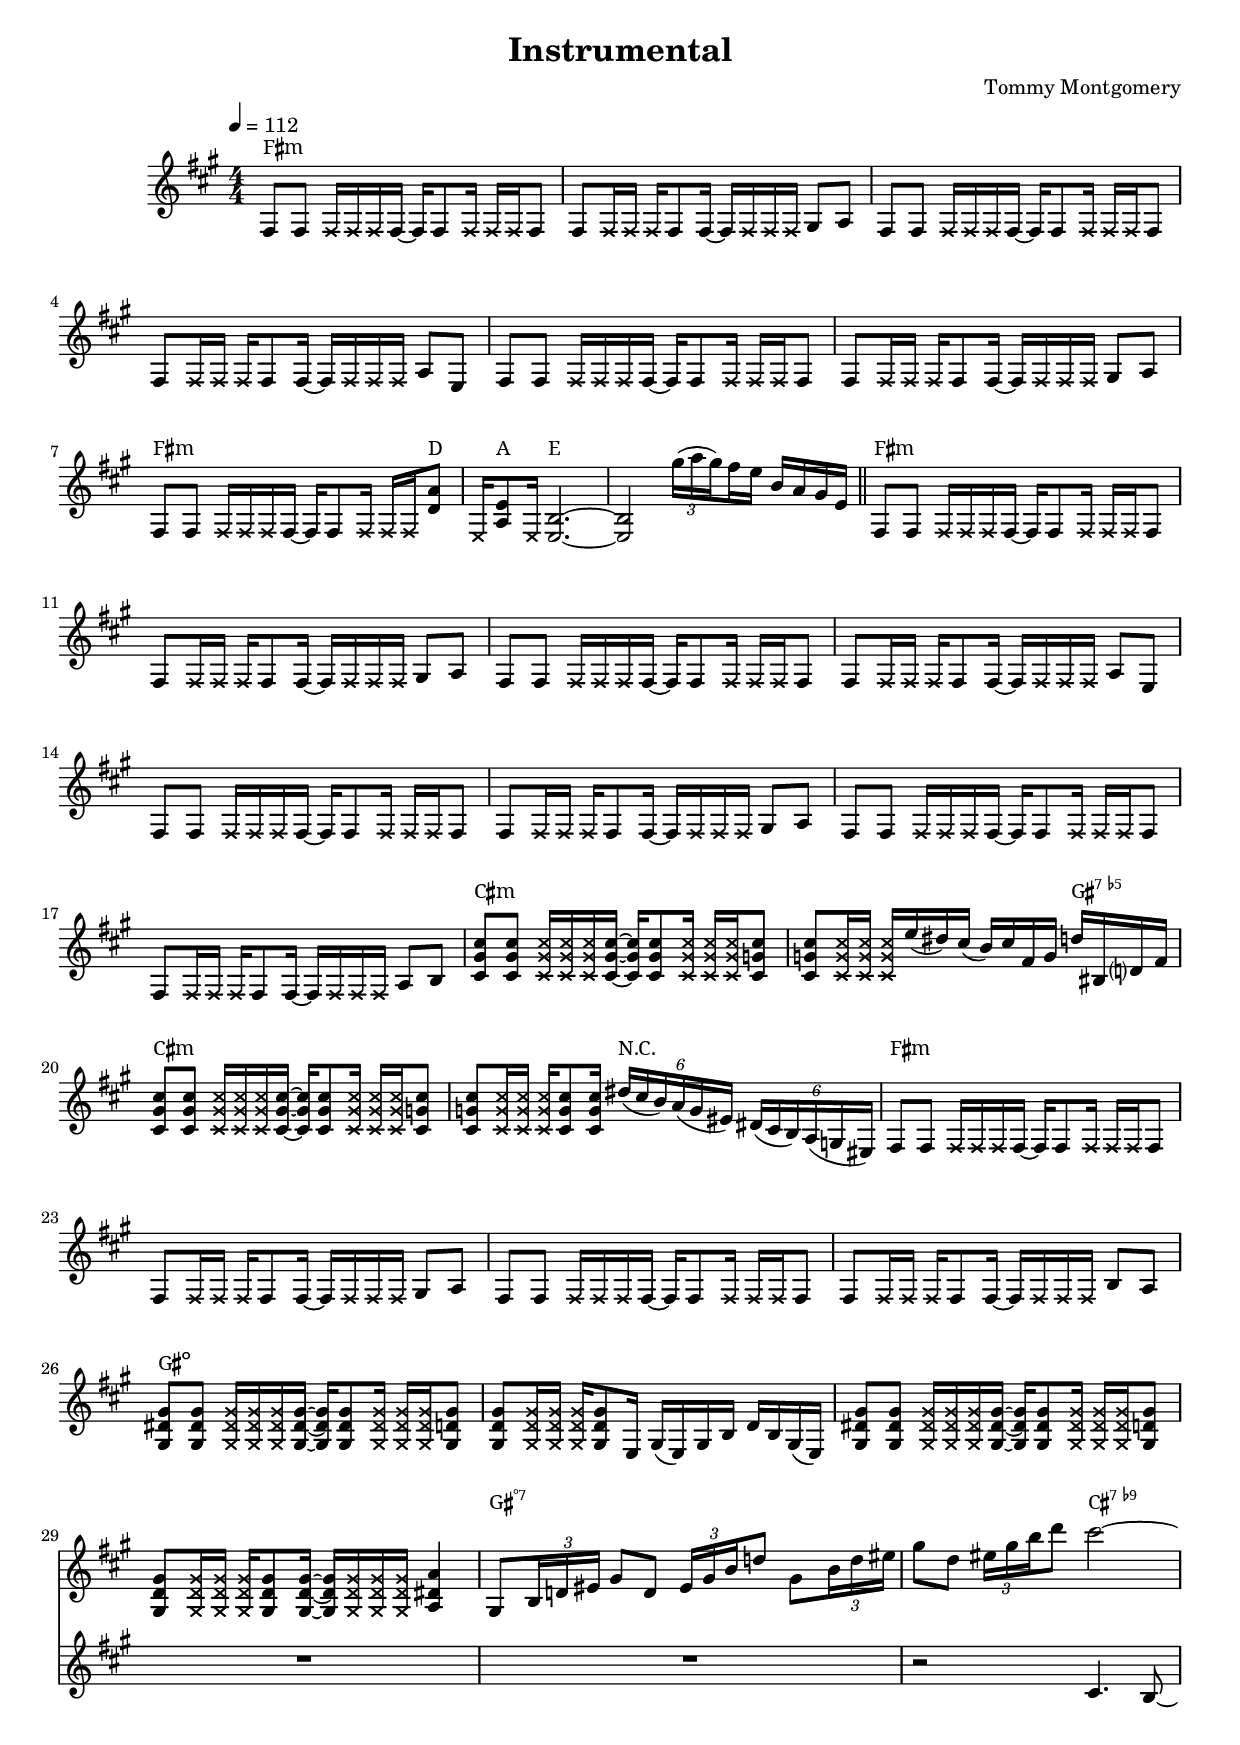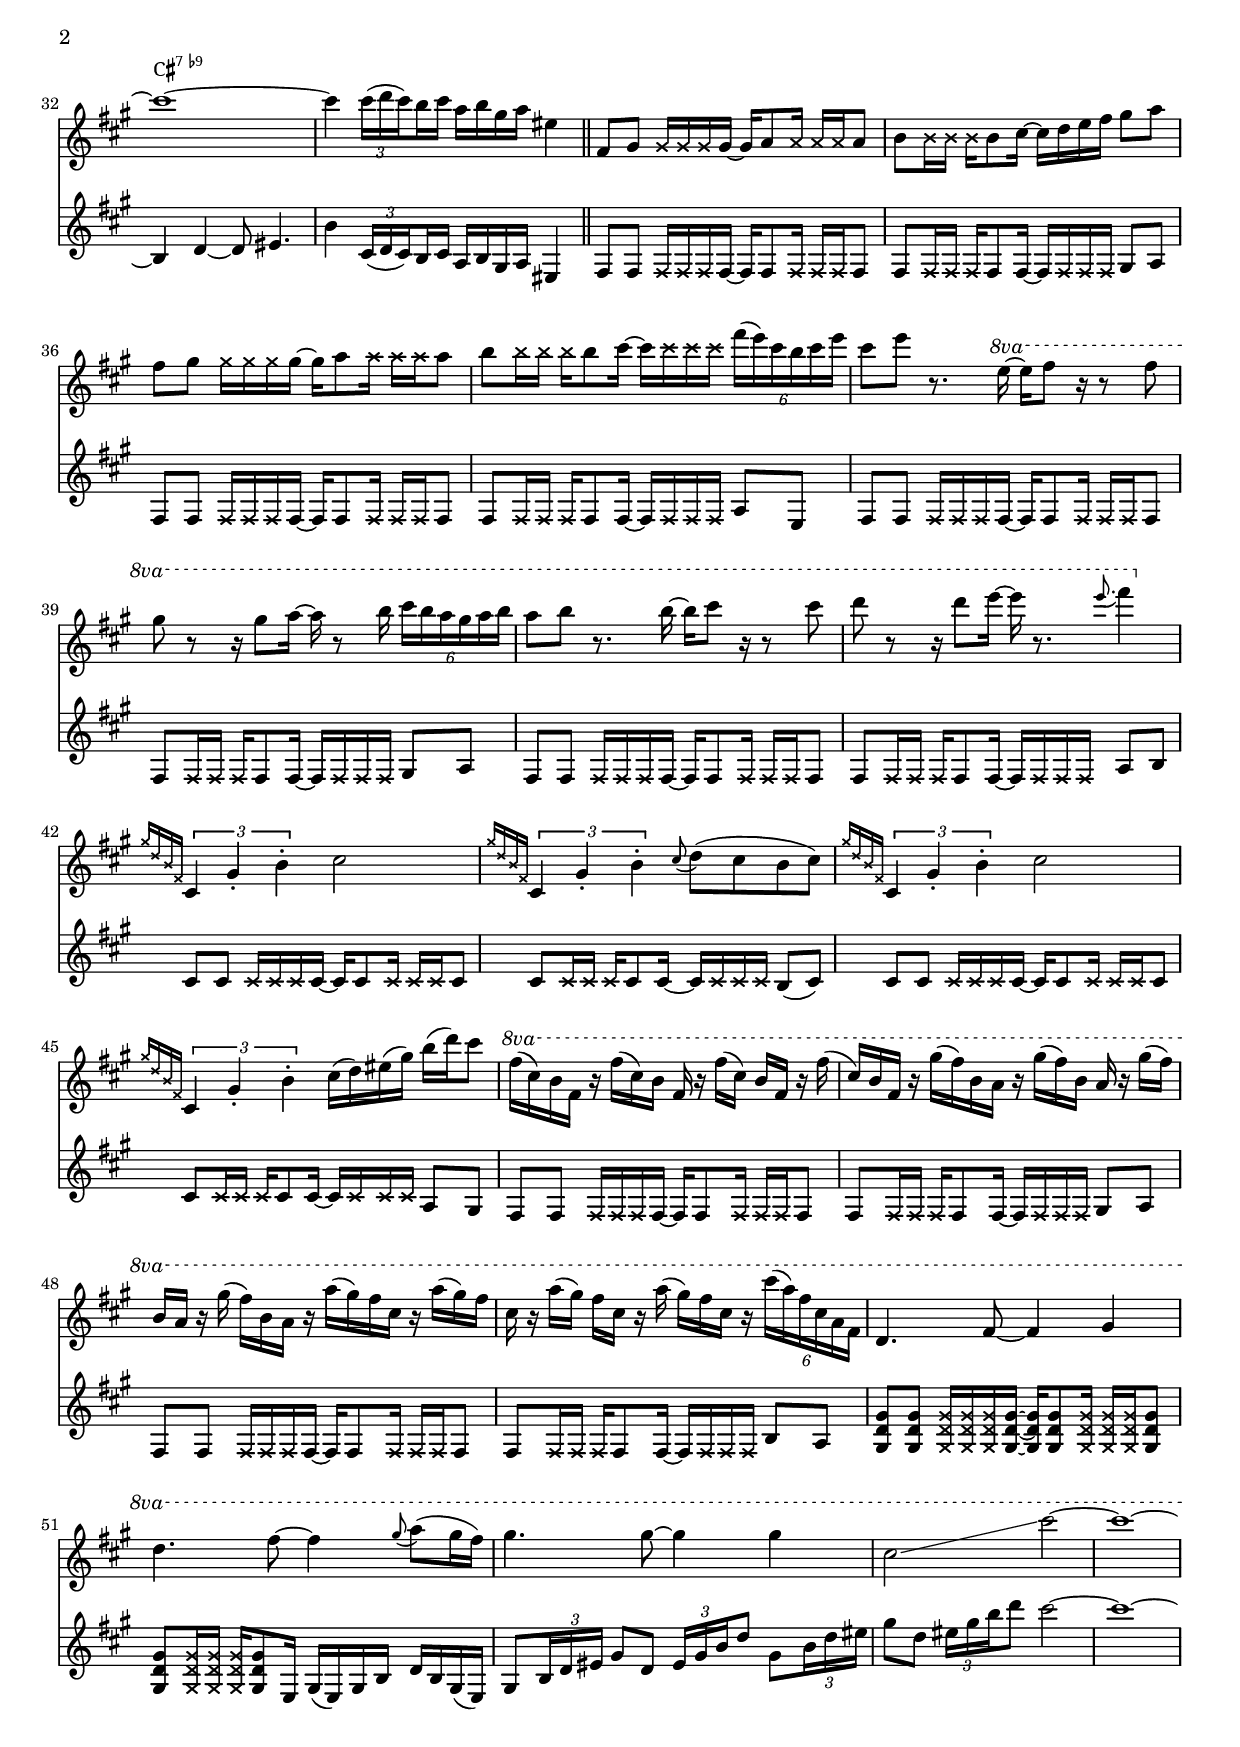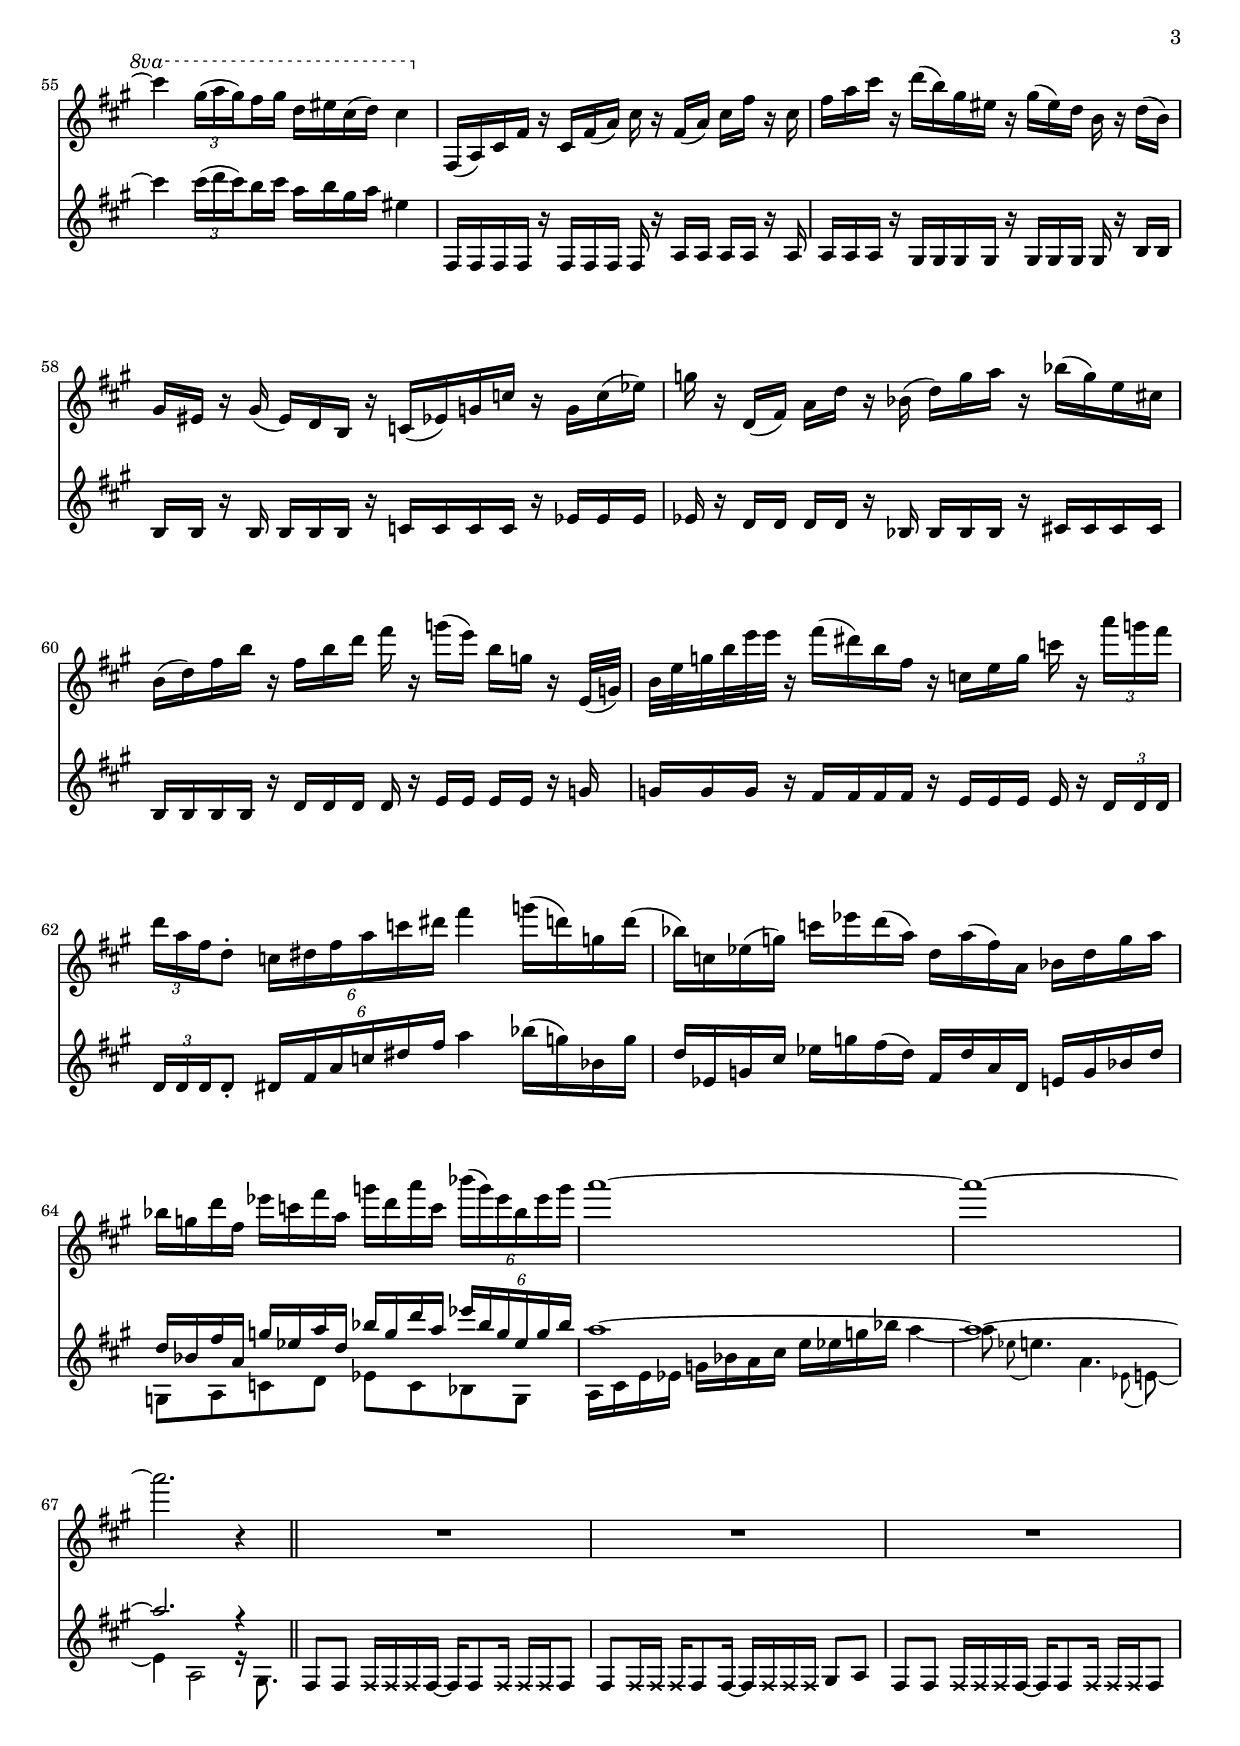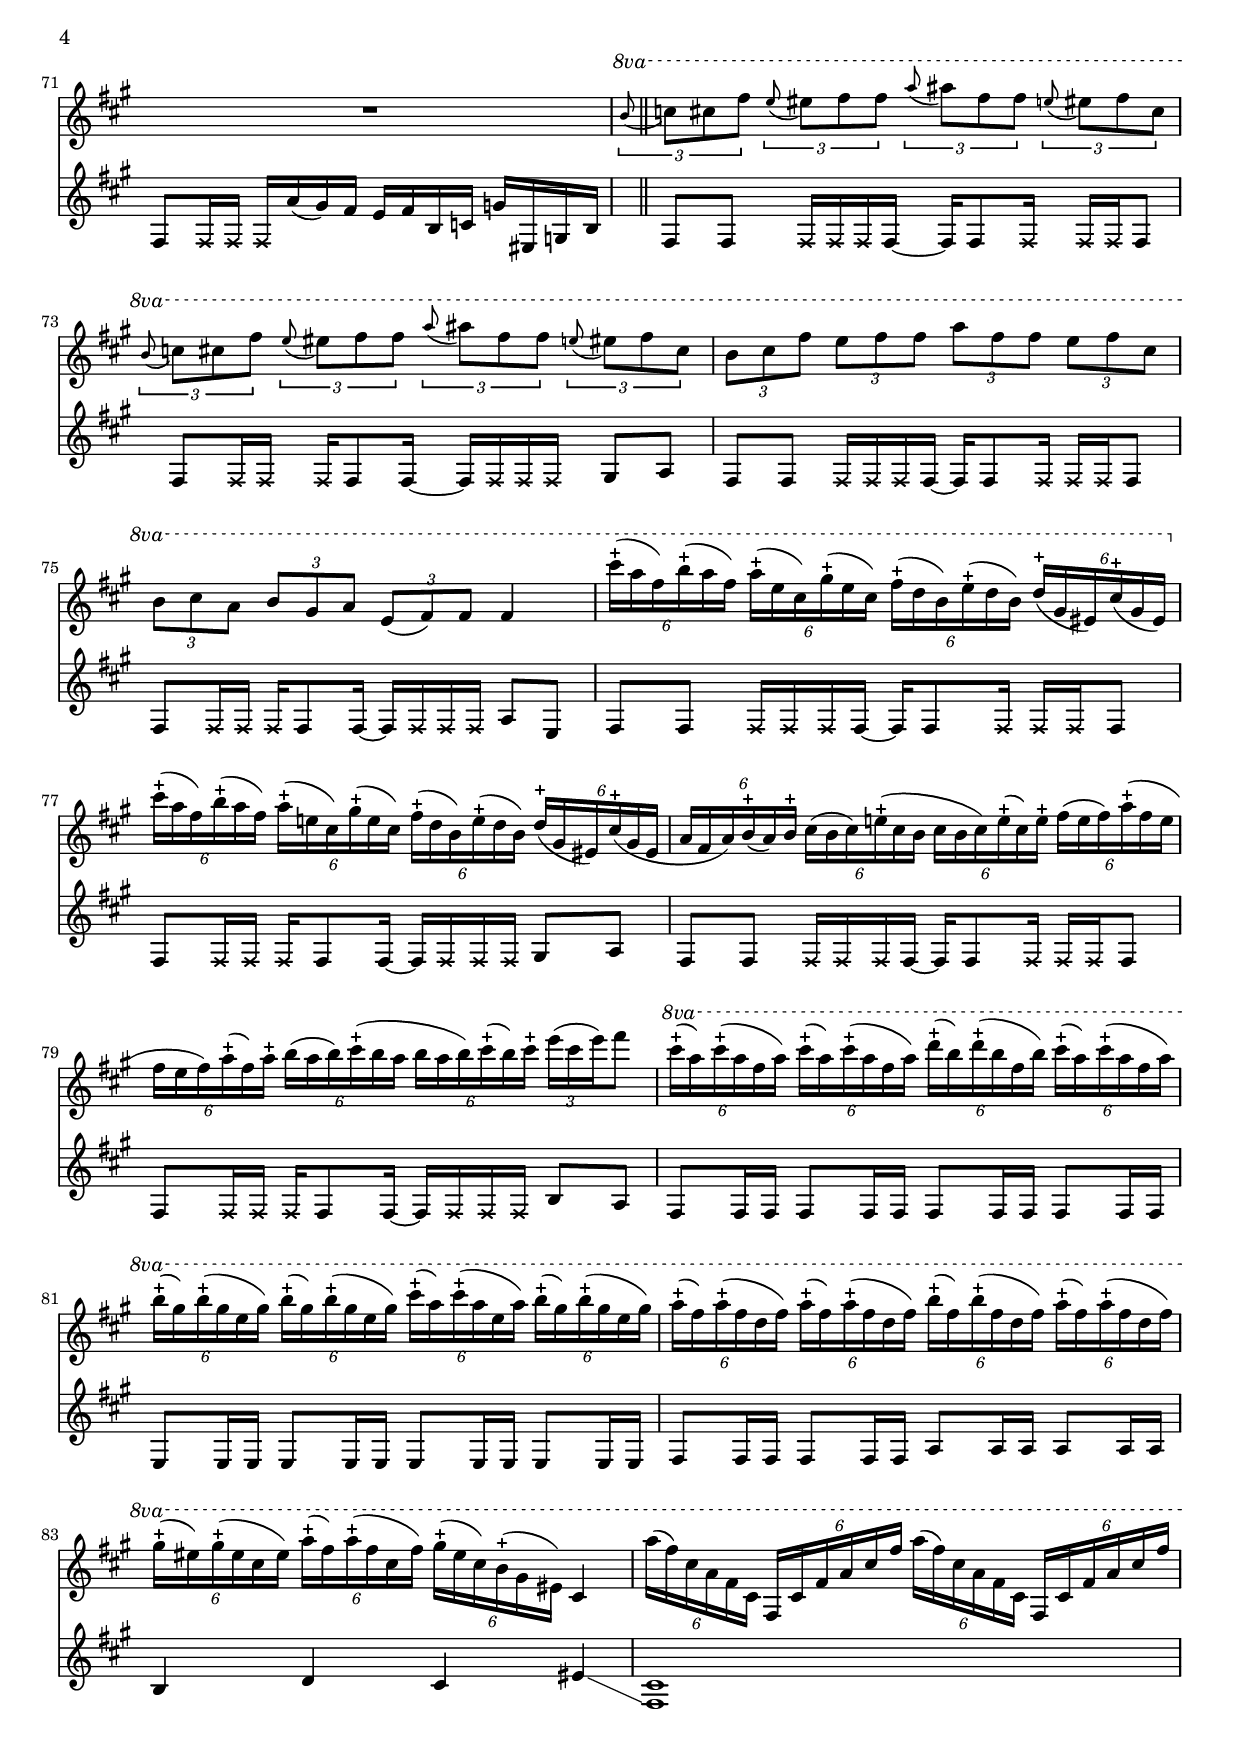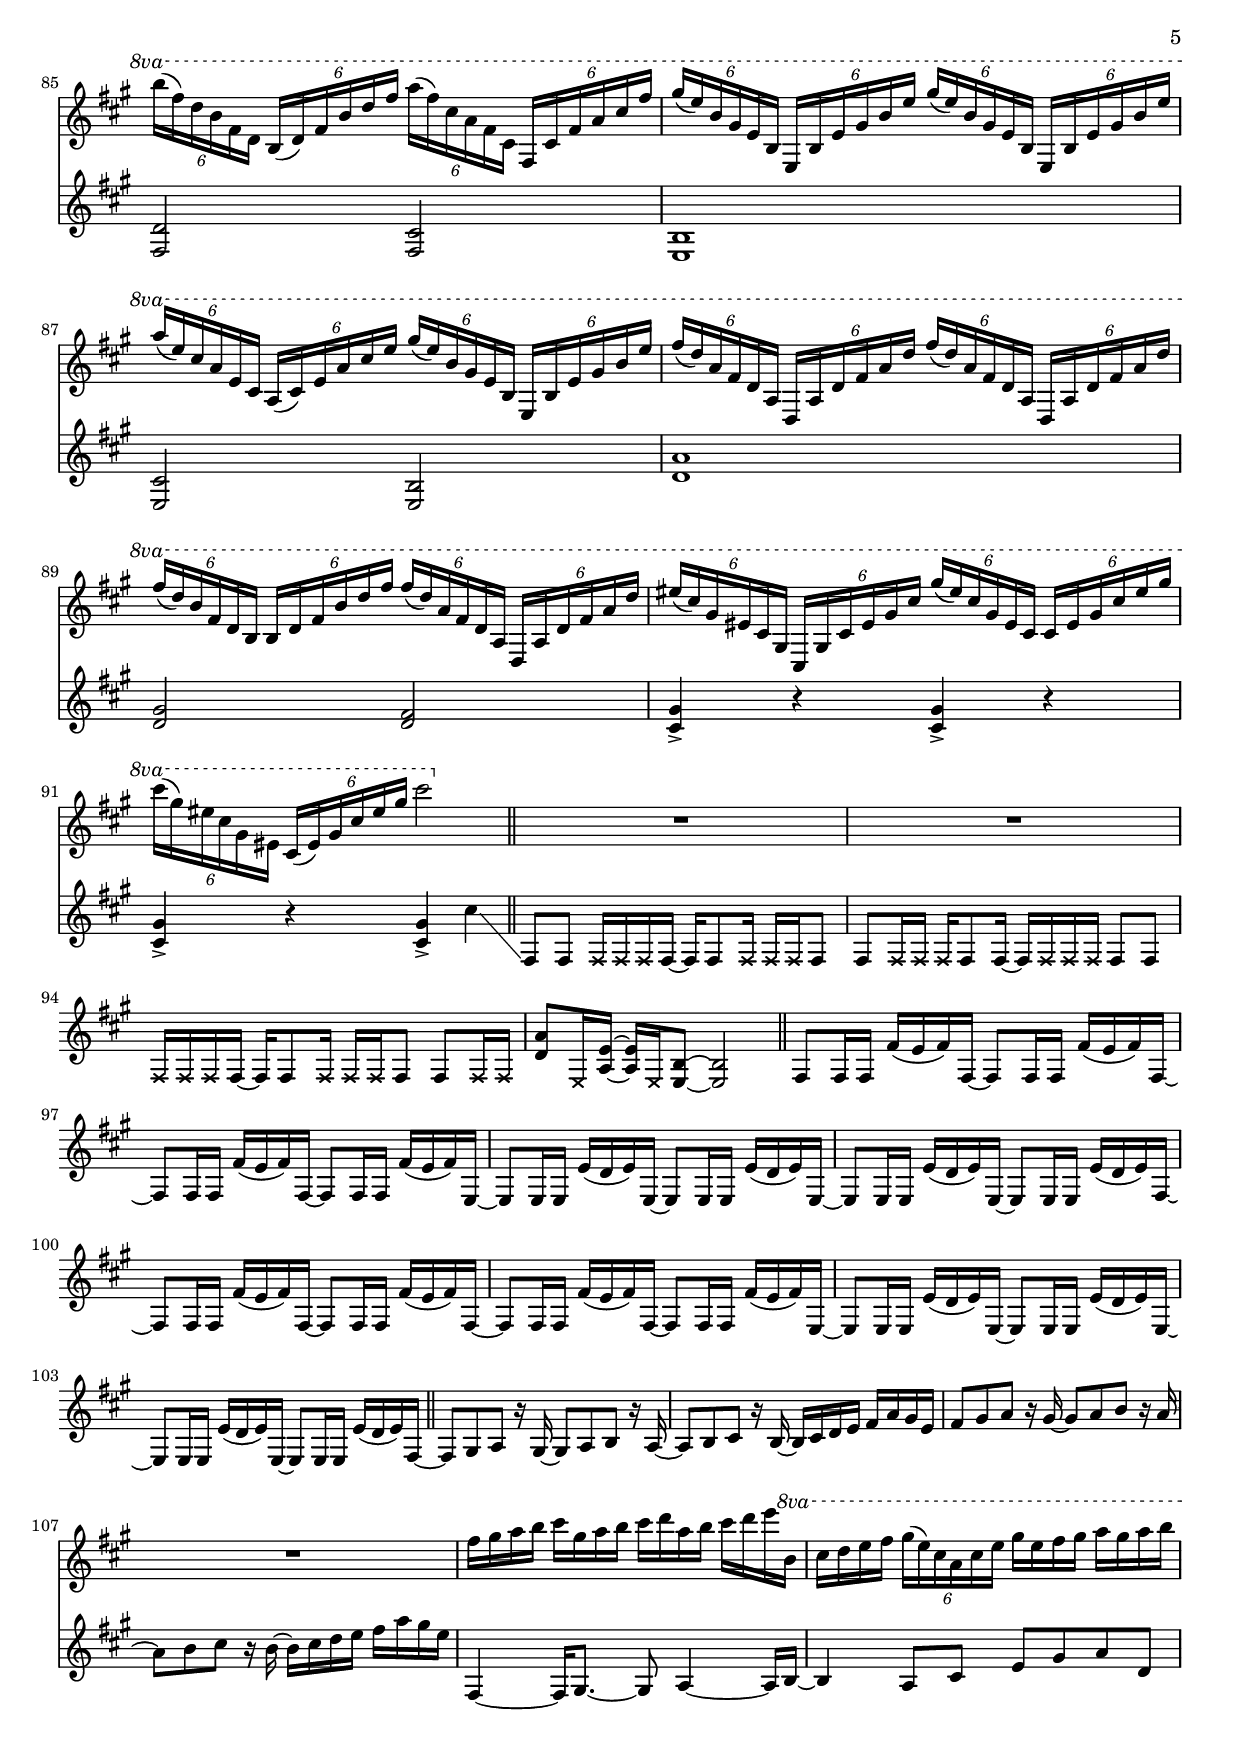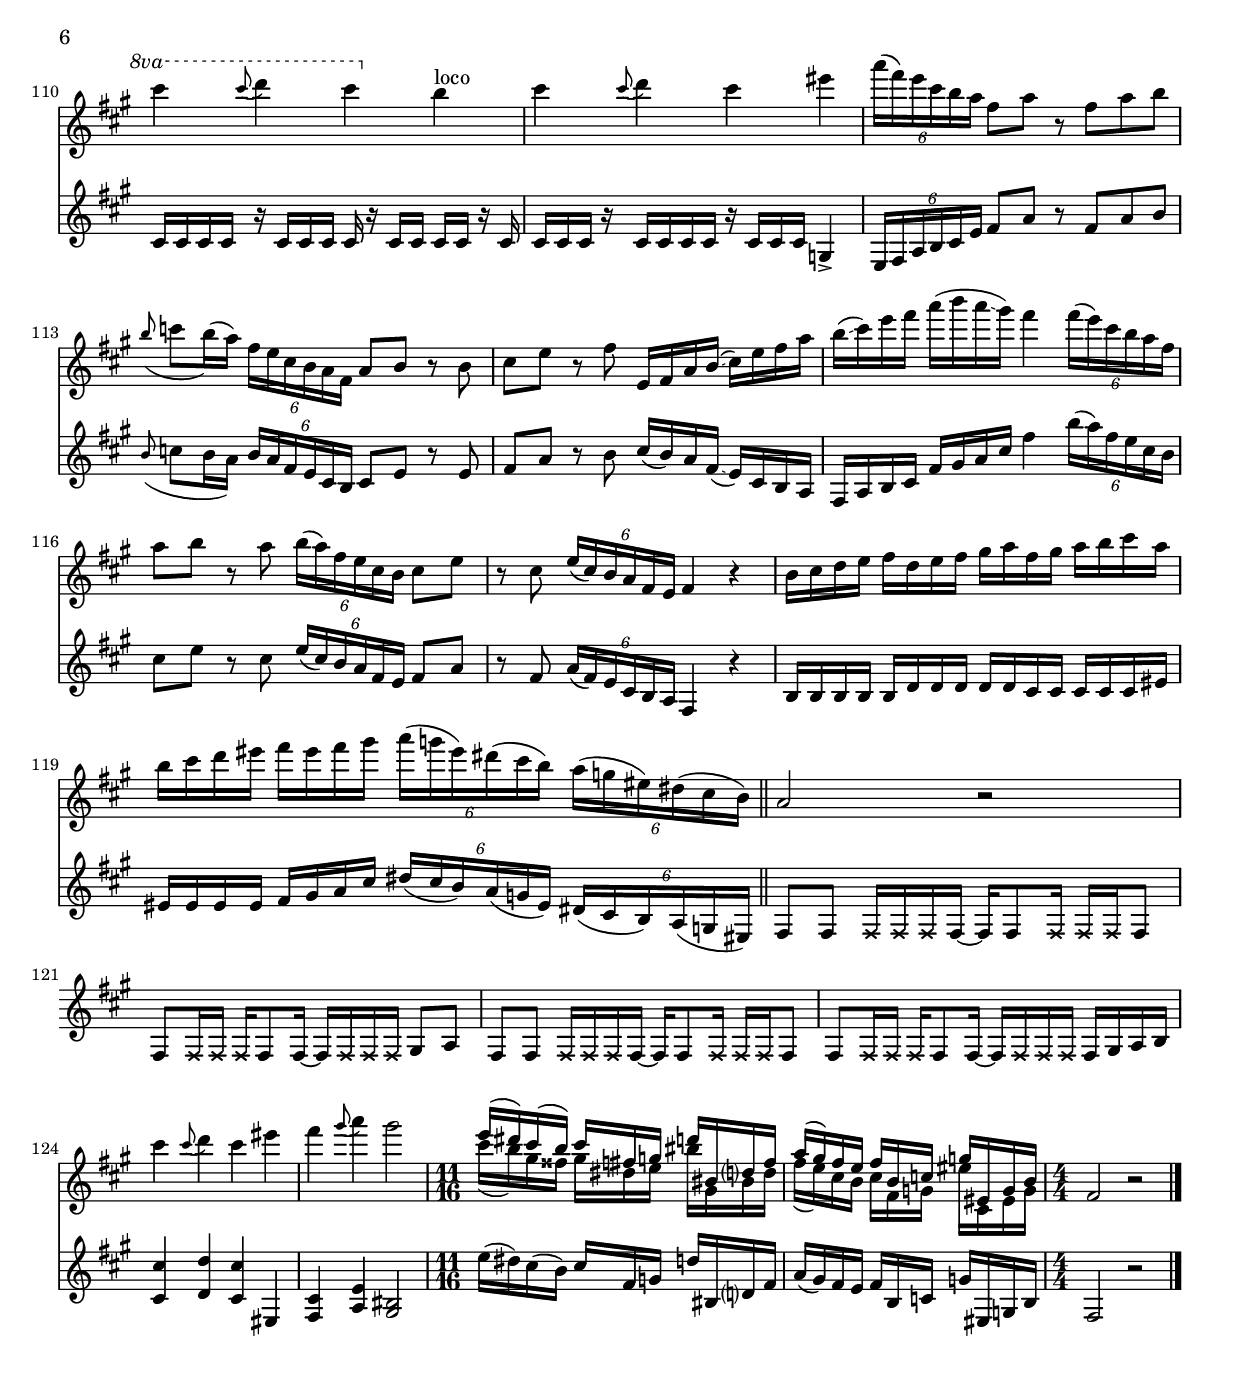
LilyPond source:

\version "2.24.0"
\language "english"

\header {
  title = "Instrumental"
  composer = "Tommy Montgomery"
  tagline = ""
}

global = {
  \set Staff.printKeyCancellation = ##f
  \numericTimeSignature
  \compressEmptyMeasures
  \override TupletBracket.bracket-visibility = #'if-no-beam
  \override MultiMeasureRest.expand-limit = #3
  \override Score.ChordName.font-name = #"Noto Serif"
  \override Score.ChordName.font-size = #0
  \override Score.LyricText.font-name = #"Noto Serif"
  \override Score.LyricText.font-size = #0
  \override Staff.OttavaBracket.font-series = #'normal
  \set Staff.ottavationMarkups = #ottavation-simple-ordinals
  \tempo 4 = 112
  \key fs \minor
}


guitarOne = \relative c' {
  \time 4/4
  \global

  % intro

  \repeat unfold 3 {
    fs,8 fs \xNotesOn fs16 fs fs \xNotesOff fs ~ fs fs8 \xNotesOn fs16 fs fs \xNotesOff fs8 |
    fs \xNotesOn fs16 fs fs \xNotesOff fs8 fs16 ~ fs \xNotesOn fs16 fs fs \xNotesOff
  }
  \alternative {
    { gs8 a | }
    { a8 e | }
    { gs8 a | }
  }

  fs8 fs \xNotesOn fs16 fs fs \xNotesOff fs ~ fs fs8 \xNotesOn fs16 fs fs \xNotesOff <d' a'>8 |
  \xNote e,16 <a e'>8 \xNote e16 <e b'>2. ~ |
  q2 \tuplet 3/2 { gs''16( a \set stemRightBeamCount = #1 gs) } \set stemLeftBeamCount = #1 fs e b a gs e |

  \bar "||"


  \repeat unfold 4 {
    fs,8 fs \xNotesOn fs16 fs fs \xNotesOff fs ~ fs fs8 \xNotesOn fs16 fs fs \xNotesOff fs8 |
    fs \xNotesOn fs16 fs fs \xNotesOff fs8 fs16 ~ fs \xNotesOn fs16 fs fs \xNotesOff
  }
  \alternative {
    { gs8 a | }
    { a8 e | }
    { gs8 a | }
    { a b | }
  }

  <cs gs' cs>8 q \xNotesOn q16 q q \xNotesOff q ~ q q8 \xNotesOn q16 q q \xNotesOff <cs g' cs>8 |
  q \xNotesOn q16 q q \xNotesOff e'( ds)  cs( b) cs fs, g d' bs, d? fs |

  <cs gs' cs>8 q \xNotesOn q16 q q \xNotesOff q ~ q q8 \xNotesOn q16 q q \xNotesOff <cs g' cs>8 |
  q \xNotesOn q16 q q \xNotesOff <cs g' cs>8 q16 \tuplet 6/4 4 { ds'16( cs b) a( g es) ds( cs b) a( g es) } |

  \repeat unfold 2 {
    fs8 fs \xNotesOn fs16 fs fs \xNotesOff fs ~ fs fs8 \xNotesOn fs16 fs fs \xNotesOff fs8 |
    fs \xNotesOn fs16 fs fs \xNotesOff fs8 fs16 ~ fs \xNotesOn fs16 fs fs \xNotesOff
  }
  \alternative {
    { gs8 a | }
    { b8 a | }
  }

  \repeat unfold 2 {
    <gs ds' gs>8 q \xNotesOn q16 q q \xNotesOff q ~ q q8 \xNotesOn q16 q q \xNotesOff <gs d' gs>8 |
    q \xNotesOn q16 q q \xNotesOff
  }
  \alternative {
    { q8 e16 gs( e) gs b d b gs( e) | }
    { q8 q16 ~ q \xNotesOn q16 q q \xNotesOff <a ds a'>4 | }
  }

  gs8 \tuplet 3/2 { b16 d! es } gs8 d \tuplet 3/2 { es16 gs b } d!8 gs, \tuplet 3/2 { b16 d es } |
  gs8 d \tuplet 3/2 { es16 gs b } d8 cs2 ~ |
  cs1 ~ | cs4 \tuplet 3/2 { cs16( d \set stemRightBeamCount = #1 cs) } \set stemLeftBeamCount = #1 b cs a b gs a es4 |

  \bar "||"

  fs,8 gs \xNotesOn gs16 gs gs \xNotesOff gs ~ gs a8 \xNotesOn a16 a a \xNotesOff a8 |
  b \xNotesOn b16 b b \xNotesOff b8 cs16 ~ cs d e fs gs8 a |

  fs8 gs \xNotesOn gs16 gs gs \xNotesOff gs ~ gs a8 \xNotesOn a16 a a \xNotesOff a8 |
  b \xNotesOn b16 b b \xNotesOff b8 cs16 ~ cs \xNotesOn cs cs cs \xNotesOff \tuplet 6/4 { fs16( e) cs b cs e } |

  cs8 e r8. \ottava #1 e16 ~ e fs8 r16 r8 fs | gs8 r r16 gs8 a16 ~ a r8 b16 \tuplet 6/4 { cs b a gs a b } |
  a8 b r8. b16 ~ b cs8 r16 r8 cs d r8 r16 d8 e16 ~ e r8. \grace { e( } fs4) \ottava 0 |

  \repeat unfold 2 {
    \grace { \xNotesOn gs,,16 d b fs \xNotesOff } \tuplet 3/2 { cs4 gs'-. b-. } cs2 |
    \grace { \xNotesOn gs'16 d b fs \xNotesOff } \tuplet 3/2 { cs4 gs'-. b-. }
  }
  \alternative {
    { \grace cs8( d)( cs b cs) | }
    { cs16( d) es( gs) b( d) cs8 | }
  }

  \ottava 1
  \repeat unfold 4 { fs16( cs) b fs r }
  \repeat unfold 4 { gs'16( fs) b, a r }
  \repeat unfold 4 { a'16( gs) fs cs r }
  \tuplet 6/4 { cs'( a) fs cs a fs } |


  d4. fs8 ~ fs4 gs | d'4. fs8 ~ fs4 \grace gs8( a)( gs16 fs) |
  gs4. gs8 ~ gs4 gs | cs,2\glissando cs'2 ~ | cs1 ~ |
  cs4 \tuplet 3/2 { gs16( a \set stemRightBeamCount = #1 gs) } \set stemLeftBeamCount = #1 fs gs d es cs( d) cs4 |
  \ottava 0

  fs,,,16( a) cs fs r cs fs( a) cs r fs,( a) cs fs r cs fs a cs r
  d( b) gs es r gs( es) d b r d( b) gs es r gs( es) d b r
  c( ef) g c r g c( ef) g r d,( fs) a d r bf( d) g a r bf( g) e cs! |

  b( d) fs b r fs b d fs r g( e) b g r e,32( g) |
  b e g b e e r16 fs( ds) b fs r c e g c r \tuplet 3/2 { a' g fs } |
  \tuplet 3/2 { d a fs } d8-. \tuplet 6/4 { c16 ds fs a c ds } fs4 g16( d) g, d'( |
  bf) c, ef( g) c ef d( a) d, a'( fs) a, bf d g a bf g d' fs, ef' c fs a, g' d a' c, \tuplet 6/4 { bf'( g) ef bf  ef g } |
  a1 ~ | a ~ | a2. r4 |

  R1*4 |

  % solo

  \ottava #1
  \repeat unfold 2 {
    \tuplet 3/2 4 {
      \grace b,8( c) cs fs \grace e( es) fs fs \grace a( as) fs
      fs \grace e( es) fs cs
    }
  }
  \repeat unfold 1 {
    \tuplet 3/2 4 {
      b cs fs
      e fs fs
      a fs fs
      e fs cs
    }
  }

  \tuplet 3/2 4 {
    b cs a b gs a e( fs) fs
  }
  fs4 |



  \tuplet 6/4 4 {
    cs''16^+( a fs) b^+( a fs)
    a^+( e cs) gs'^+( e cs)
    fs^+( d b) e^+( d b)
    d^+( gs, es) cs'^+( gs es)

    \ottava 0

    cs'16^+( a fs) b^+( a fs)
    a^+( e! cs) gs'^+( e cs)
    fs^+( d b) e^+( d b)
    d^+( gs, es) cs'^+( gs es

    a fs a) b^+( a) b^+
    cs( b cs) e!^+( cs b
    cs b cs) e^+( cs) e^+
    fs( e fs) a^+( fs e

    fs e fs) a^+( fs) a^+
    b( a b) cs^+( b a
    b a b) cs^+( b) cs^+
  }

  \tuplet 3/2 { e( cs e) } fs8 |

  \ottava 1


  \tuplet 6/4 4 {
    \repeat unfold 2 { cs'16^+( a) cs^+( a fs a) }
    d16^+( b) d^+( b fs b)
    cs16^+( a) cs^+( a fs a)

    \repeat unfold 2 { b16^+( gs) b^+( gs e gs) }
    cs16^+( a) cs^+( a e a)
    b16^+( gs) b^+( gs e gs)

    \repeat unfold 2 { a16^+( fs) a^+( fs d fs) }
    b16^+( fs) b^+( fs d fs)
    a16^+( fs) a^+( fs d fs)

    gs^+( es) gs^+( es cs es)
    a^+( fs) a^+( fs cs fs)
    gs^+( es cs) b^+( gs es)

  }
  cs4 |

  \tuplet 6/4 4 {
    \repeat unfold 2 { a''16( fs) cs a fs cs fs, cs' fs a cs fs }
    b( fs) d b fs d b( d) fs b d fs
    a16( fs) cs a fs cs fs, cs' fs a cs fs

    \repeat unfold 2 { gs( e) b gs e b e, b' e gs b e }
    a( e) cs a e cs a( cs) e a cs e
    gs( e) b gs e b e, b' e gs b e

    \repeat unfold 2 { fs( d) a fs d a d, a' d fs a d }
    fs( d) b fs d b b d fs b d fs
    fs( d) a fs d a d, a' d fs a d

    es( cs) gs es cs gs cs, gs' cs es gs cs
    gs'( es) cs gs es cs cs es gs cs es gs
    cs( gs) es cs gs es cs( es) gs cs es gs
  }

  cs2 | \ottava 0

  R1*4 |

  % keyboard solo
  R1*8 |

  R1*4 |

  fs,,16 gs a b cs gs a b cs d a b cs d e \ottava 1 b |
  cs d e fs \tuplet 6/4 { gs( e) cs a cs e } gs e fs gs a gs a b |
  cs4 \grace cs8( d4) cs \ottava 0 b,^"loco" |
  cs \grace cs8( d4) cs es |

  \tuplet 6/4 { a16( fs) e cs b a } fs8 a r fs a b |
  \grace b8( c8 b16)( a) \tuplet 6/4 { fs16 e cs b a fs } a8 b r b |
  cs e r  fs e,16 fs a b\glissando( cs) e fs a |
  b\glissando( cs) e fs a( b a\glissando gs) fs4 \tuplet 6/4 { fs16( e) cs b a fs } |
  a8 b r a \tuplet 6/4 { b16( a) fs e cs b } cs8 e r cs \tuplet 6/4 { e16( cs) b a fs e } fs4 r |

  b16 cs d e fs
  d e fs gs a
  fs gs a b cs
  a b cs d es
  fs es fs gs
  \tuplet 6/4 4 { a( g es) ds( cs b) a( g es) ds( cs b) } |

  a2 r2 |

  R1*3 |

  cs'4 \grace cs8( d4) cs es |
  fs \grace gs8( a4) gs2 |


  <<
    {
      e16[( ds) cs( b)] cs[ fs, g] d'[ bs, d? fs]
      a[( gs) fs e] fs[ b, c] g'[ es, g b] |
    }
    \\
    {
      cs'[( b) gs fss] gs[ ds e] bs'[ gs, bs d] |
      fs[( e) cs b] cs[ fs, g] es'[ cs, es g] |
    }
  >>


  fs2 r2 |
}


guitarTwo = \relative c' {
  \global

  % intro
  R1*9 |

  R1*16 |

  % g# part
  R1*4 |
  R1 | r2 cs4. b8 ~ | b4 d ~ d8 es4. |
  b'4 \tuplet 3/2 { cs,16( d \set stemRightBeamCount = #1 cs) } \set stemLeftBeamCount = #1 b cs a b gs a es4 |

  \repeat unfold 4 {
    fs8 fs \xNotesOn fs16 fs fs \xNotesOff fs ~ fs fs8 \xNotesOn fs16 fs fs \xNotesOff fs8 |
    fs \xNotesOn fs16 fs fs \xNotesOff fs8 fs16 ~ fs \xNotesOn fs16 fs fs \xNotesOff
  }
  \alternative {
    { gs8 a | }
    { a8 e | }
    { gs8 a | }
    { a b | }
  }

  \repeat unfold 2 {
    cs8 cs \xNotesOn cs16 cs cs \xNotesOff cs ~ cs cs8 \xNotesOn cs16 cs cs \xNotesOff cs8 |
    cs \xNotesOn cs16 cs cs \xNotesOff cs8 cs16 ~ cs \xNotesOn cs16 cs cs \xNotesOff
  }
  \alternative {
    { b8( cs) | }
    { a8 gs | }
  }

   \repeat unfold 2 {
    fs8 fs \xNotesOn fs16 fs fs \xNotesOff fs ~ fs fs8 \xNotesOn fs16 fs fs \xNotesOff fs8 |
    fs \xNotesOn fs16 fs fs \xNotesOff fs8 fs16 ~ fs \xNotesOn fs16 fs fs \xNotesOff
  }
  \alternative {
    { gs8 a | }
    { b a | }
  }


  <gs d' gs>8 q \xNotesOn q16 q q \xNotesOff q ~ q q8 \xNotesOn q16 q q \xNotesOff q8 |
  q \xNotesOn q16 q q \xNotesOff q8 e16 gs( e) gs b d b gs( e) |

  gs8 \tuplet 3/2 { b16 d es } gs8 d \tuplet 3/2 { es16 gs b } d8 gs, \tuplet 3/2 { b16 d es } |
  gs8 d \tuplet 3/2 { es16 gs b } d8 cs2 ~ |
  cs1 ~ | cs4 \tuplet 3/2 { cs16( d \set stemRightBeamCount = #1 cs) } \set stemLeftBeamCount = #1 b cs a b gs a es4 |

  % f# minor stuff
  \repeat unfold 2 { fs,,16 fs fs fs r }
  \repeat unfold 2 { a16 a a a r }
  \repeat unfold 2 { gs16 gs gs gs r }
  \repeat unfold 2 { b16 b b b r }
  c16 c c c r
  ef ef ef ef r
  d d d d r
  bf bf bf bf r
  cs! cs cs cs |

  b b b b r
  d d d d r
  e e e e r
  g g g g r
  fs fs fs fs r
  e e e e r
  \tuplet 3/2 8 { d d d d d d } d8-.
  \tuplet 6/4 { ds16 fs a c ds fs } a4

  bf16( g) bf, g' d ef, g cs ef g fs( d) fs, d' a d, e g bf d |


  <<
    {
      d bf fs' a, g' ef a d, bf' g d' a \tuplet 6/4 { ef' bf g ef g bf } |
      a1 ~ |
      a ~ |
      a2. r4 |
    }
    \\
    {
      g,,8 a c d ef c bf g |
      a16 cs e ef g bf a cs e ef g bf a4 ~ |
      a8 \grace ef8( e4.) a,4. \grace ef8( e8) ~ |
      e4 a,2 r16 gs8. |
    }
  >>









  \bar "||"


  fs8 fs \xNotesOn fs16 fs fs \xNotesOff fs ~ fs fs8 \xNotesOn fs16 fs fs \xNotesOff fs8 |
  fs \xNotesOn fs16 fs fs \xNotesOff fs8 fs16 ~ fs \xNotesOn fs16 fs fs \xNotesOff  gs8 a |
  fs8 fs \xNotesOn fs16 fs fs \xNotesOff fs ~ fs fs8 \xNotesOn fs16 fs fs \xNotesOff fs8 |
  fs \xNotesOn fs16 fs fs \xNotesOff a'( gs) fs e fs b, c g' es, g b |

  \bar "||"

  \repeat unfold 4 {
    fs8 fs \xNotesOn fs16 fs fs \xNotesOff fs ~ fs fs8 \xNotesOn fs16 fs fs \xNotesOff fs8 |
    fs \xNotesOn fs16 fs fs \xNotesOff fs8 fs16 ~ fs \xNotesOn fs16 fs fs \xNotesOff
  }
  \alternative {
    { gs8 a | }
    { a e | }
    { gs a | }
    { b a | }
  }

  \repeat unfold 4 { fs8 fs16 fs } |
  \repeat unfold 4 { e8 e16 e } |
  \repeat unfold 2 { fs8 fs16 fs } \repeat unfold 2 { a8 a16 a } |
  b4 d cs4 es\glissando |

  <fs, cs'>1 | <fs d'>2 <fs cs'> |
  <e b'>1 | <e cs'>2 <e b'> |
  <d' a'>1 | <d gs>2 <d fs> |
  <cs gs'>4-> r q-> r | q-> r q-> cs'4\glissando |

  \bar "||"

  fs,,8 fs \xNotesOn fs16 fs fs \xNotesOff fs ~ fs fs8 \xNotesOn fs16 fs fs \xNotesOff fs8 |
  fs \xNotesOn fs16 fs fs \xNotesOff fs8 fs16 ~ fs \xNotesOn fs16 fs fs \xNotesOff fs8 fs |
  \xNotesOn fs16 fs fs \xNotesOff fs ~ fs fs8 \xNotesOn fs16 fs fs \xNotesOff fs8 fs \xNotesOn fs16 fs \xNotesOff |
  <d' a'>8 \xNotesOn e,16 \xNotesOff <a e'>16 ~ q \xNotesOn e16 \xNotesOff <e b'>8 ~ q2 |

  \bar "||"

  \repeat unfold 2 {
    fs8 fs16 fs fs'16( e fs) fs, ~ fs8 fs16 fs fs'16( e fs) fs, ~ |
    fs8 fs16 fs fs'16( e fs) fs, ~ fs8 fs16 fs fs'16( e fs) e, ~ |
    e8 e16 e e'16( d e) e, ~ e8 e16 e e'16( d e) e, ~ |
    e8 e16 e e'16( d e) e, ~ e8 e16 e e'16( d e) fs, ~ |
  }

  \bar "||"


  fs8 gs a r16 gs ~ gs8 a b r16 a ~ |
  a8 b cs r16 b ~ b cs d e fs a gs e |
  fs8 gs a r16 gs ~ gs8 a b r16 a ~ |
  a8 b cs r16 b ~ b cs d e fs a gs e |

  fs,,4 ~ fs16 gs8. ~ gs8 a4 ~ a16 b ~ |
  b4 a8 cs e gs a d, |
  cs16 cs cs cs r cs cs cs cs r cs cs cs cs r cs cs cs cs r cs cs cs cs r cs cs cs g4-> |

  \tuplet 6/4 { e16 fs a b cs e } fs8 a r fs a b |
  \grace b8( c b16 a) \tuplet 6/4 { b16 a fs e cs b } cs8 e r e |
  fs a r b cs16( b) a fs\glissando( e) cs b a |
  fs a b cs fs gs a cs fs4 \tuplet 6/4 { b16( a) fs e cs b } |
  cs8 e r cs \tuplet 6/4 { e16( cs) b a fs e } fs8 a |
  r fs \tuplet 6/4 { a16( fs) e cs b a } fs4 r |



  b16 b b b b
  d d d d d
  cs cs cs cs cs
  es es es es es
  fs gs a cs
  \tuplet 6/4 4 { ds( cs b) a( g es) ds( cs b) a( g es) } |

  \bar "||"

  fs8 fs \xNotesOn fs16 fs fs \xNotesOff fs ~ fs fs8 \xNotesOn fs16 fs fs \xNotesOff fs8 |
  fs \xNotesOn fs16 fs fs \xNotesOff fs8 fs16 ~ fs \xNotesOn fs16 fs fs \xNotesOff  gs8 a |
  fs8 fs \xNotesOn fs16 fs fs \xNotesOff fs ~ fs fs8 \xNotesOn fs16 fs fs \xNotesOff fs8 |
  fs \xNotesOn fs16 fs fs \xNotesOff fs8 fs16 ~ fs \xNotesOn fs16 fs fs \xNotesOff  fs16 gs a b |

  <cs cs'>4 <d d'> <cs cs'> es, |
  <fs cs'> <a e'> <gs bs>2 |

  \time 11/16
  e''16[( ds) cs( b)] cs[ fs, g] d'[ bs, d? fs]
  a[( gs) fs e] fs[ b, c] g'[ es, g b] |

  \time 4/4
  fs2 r2 |

  \bar "|."
}


guitarOneStaff = \new Staff \with { midiInstrument = "distorted guitar" } \guitarOne
guitarTwoStaff = \new Staff \with { midiInstrument = "distorted guitar" } \guitarTwo


chordExceptionMusic = {
  <c e g b d'>1-\markup { "maj9" }
  <c e g b fs'>1-\markup { "maj7" \sharp "11" }
  <c ef f g bf>1-\markup { "m7sus4" }
  <c ef gf bff>1-\markup { \super "°7" }
  <c e g d'>1-\markup { "add9" }
  <c ef g d'>1-\markup { "m(add9)" }
  <c e fs as>1-\markup { \super { \sharp "11" \sharp "13" } }
  <c g>1-\markup { "5" }
  <c e g b>1-\markup { "maj7" }
  <c f g>1-\markup { "sus4" }
  <c d g>1-\markup { "sus2" }
}

chordExceptions = #(append
  (sequential-music-to-chord-exceptions chordExceptionMusic #t)
  ignatzekExceptions
)

chordValues = \chordmode {
  \global
  \set chordNameExceptions = #chordExceptions
  \set majorSevenSymbol = \markup "maj7"

  fs1*6:m | q2.. d8. a e2. | q1 |

  fs1*8:m |
  cs1:m | q2. gs4:1.3.5-.7 |
  cs1:m | q2 r2 |

  fs1*4:m |
  gs1*4:1.3-.5- |
  gs1.:1.3-.5-.7- cs2:1.3.5.7.9- | q1 | q1 |

}

chordNames = \new ChordNames {
  \set chordChanges = ##t
  \set chordNameExceptions = #chordExceptions
  \chordValues
}



#(set-global-staff-size 18)
\book {
  \paper {
    system-system-spacing =
      #'((basic-distance . 8)
         (minimum-distance . 4)
         (padding . 4)
         (stretchability . 60)
         )
  }

  \score {
    <<
      \chordNames
      \guitarOneStaff
      \guitarTwoStaff
    >>
    \layout {
      % indent = #0
      \context {
        \Staff \RemoveEmptyStaves
        % \override Glissando.springs-and-rods = #ly:spanner::set-spacing-rods
        \override VerticalAxisGroup.remove-first = ##t
      }
    }
  }
}

\score {
  \unfoldRepeats {

      <<
        \transpose c c, {
          \guitarOneStaff
        }
        \transpose c c, {
          \guitarTwoStaff
        }
      >>
  }
  \midi {}
}
